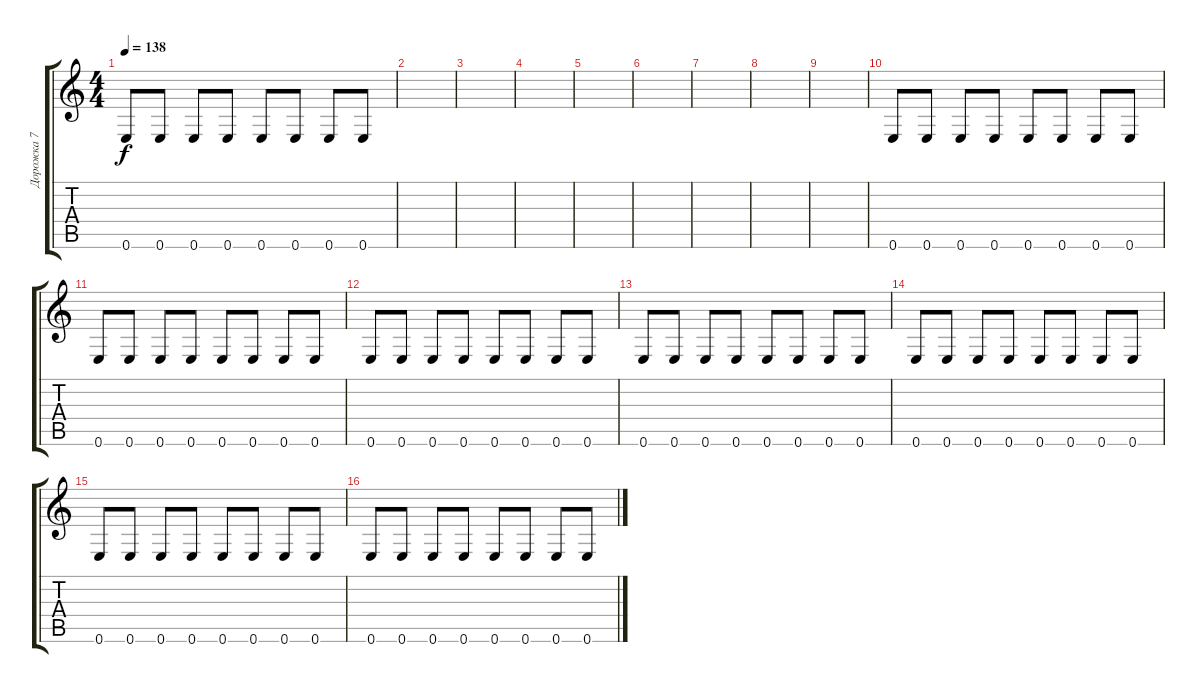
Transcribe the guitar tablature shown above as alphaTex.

\track ("Дорожка 7" "Дорожка 7") {instrument electricguitarmuted}
\staff {score tabs}
\tuning (E4 B3 G3 D3 A2 E2) {hide}
\ts (4 4)
\tempo 138
\clef g2
\ks c
0.6.8{dy f} 0.6.8 0.6.8 0.6.8 0.6.8 0.6.8 0.6.8 0.6.8 |
|
|
|
|
|
|
|
|
0.6.8 0.6.8 0.6.8 0.6.8 0.6.8 0.6.8 0.6.8 0.6.8 |
0.6.8 0.6.8 0.6.8 0.6.8 0.6.8 0.6.8 0.6.8 0.6.8 |
0.6.8 0.6.8 0.6.8 0.6.8 0.6.8 0.6.8 0.6.8 0.6.8 |
0.6.8 0.6.8 0.6.8 0.6.8 0.6.8 0.6.8 0.6.8 0.6.8 |
0.6.8 0.6.8 0.6.8 0.6.8 0.6.8 0.6.8 0.6.8 0.6.8 |
0.6.8 0.6.8 0.6.8 0.6.8 0.6.8 0.6.8 0.6.8 0.6.8 |
0.6.8 0.6.8 0.6.8 0.6.8 0.6.8 0.6.8 0.6.8 0.6.8
